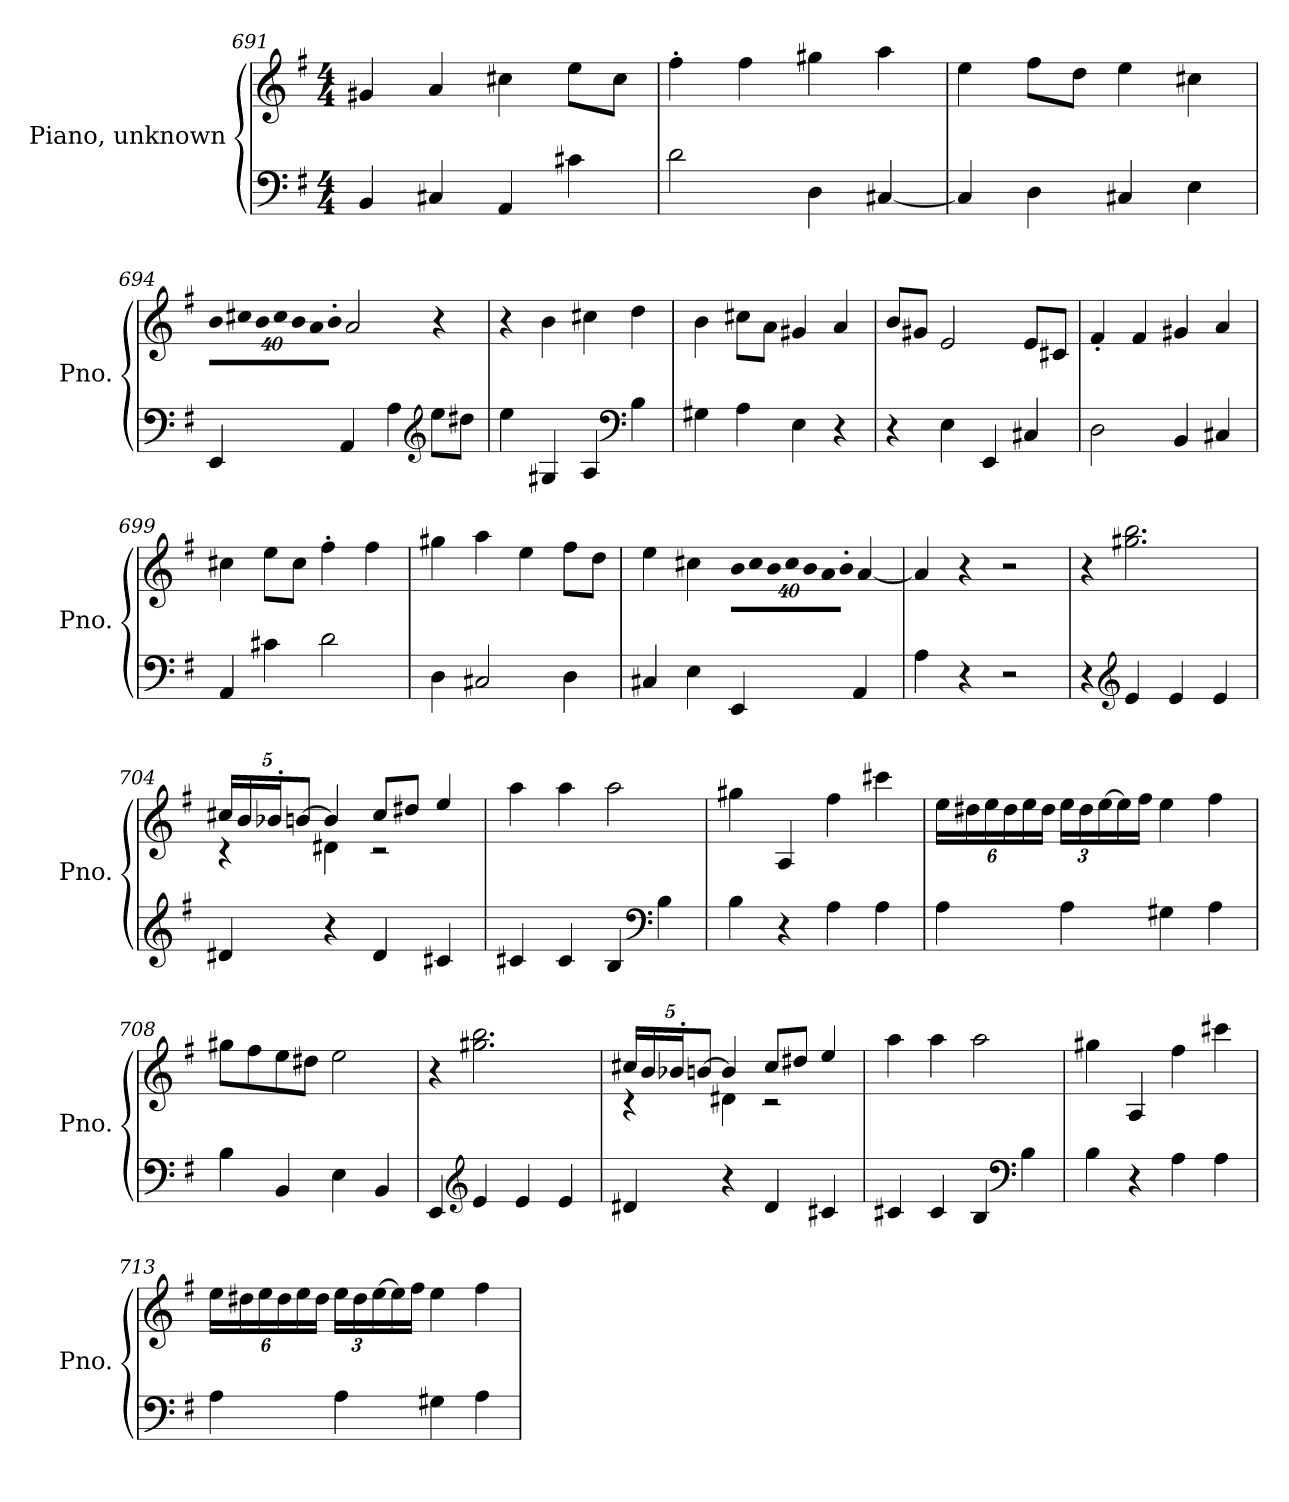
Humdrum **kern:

**kern	**kern
*part1	*part1
*staff2	*staff1
*I"Piano, unknown	*
*I'Pno.	*
!!LO:LB:g=z
*clefF4	*clefG2
*k[f#]	*k[f#]
*M4/4	*M4/4
=691	=691
4BB/	4g#X/
4C#X/	4a/
4AA/	4cc#X\
4c#X\	8ee\L
.	8cc#\J
=692	=692
2d\	4ff#'\
.	4ff#\
4D\	4gg#X\
[4C#X/	4aa\
=693	=693
4C#/]	4ee\
4D\	8ff#\L
.	8dd\J
4C#X/	4ee\
4E\	4cc#X\
=694	=694
*	*Xbrackettup
!	!LO:N:vis=32
4EE/	640%23b\LLL
!	!LO:N:vis=32
.	640%23cc#X\
!	!LO:N:vis=32
.	640%23b\
!	!LO:N:vis=32
.	640%23cc#\
!	!LO:N:vis=32
.	640%23b\
!	!LO:N:vis=32
.	640%23a\
!	!LO:N:vis=32
.	640%23b'\JJJ
4AA/	.
.	2a/
4A\	.
*clefG2	*
8ee\L	.
.	4r
8dd#X\J	.
640ryy	.
!!LO:LB:g=z
=695	=695
4ee\	4r
4G#X/	4b\
4A/	4cc#X\
*clefF4	*
4B\	4dd\
=696	=696
4G#X\	4b\
4A\	8cc#X\L
.	8a\J
4E\	4g#X/
4r	4a/
=697	=697
4r	8b/L
.	8g#X/J
4E\	2e/
4EE/	.
4C#X/	8e/L
.	8c#X/J
=698	=698
2D\	4f#'/
.	4f#/
4BB/	4g#X/
4C#X/	4a/
=699	=699
4AA/	4cc#X\
4c#X\	8ee\L
.	8cc#\J
2d\	4ff#'\
.	4ff#\
!!LO:LB:g=z
=700	=700
4D\	4gg#X\
2C#X/	4aa\
.	4ee\
4D\	8ff#\L
.	8dd\J
=701	=701
4C#X/	4ee\
4E\	4cc#X\
!	!LO:N:vis=32
4EE/	640%23b\LLL
!	!LO:N:vis=32
.	640%23cc#\
!	!LO:N:vis=32
.	640%23b\
!	!LO:N:vis=32
.	640%23cc#\
!	!LO:N:vis=32
.	640%23b\
!	!LO:N:vis=32
.	640%23a\
!	!LO:N:vis=32
.	640%23b'\JJJ
4AA/	.
.	[4a/
640ryy	.
=702	=702
4A\	4a/]
4r	4r
2r	2r
=703	=703
4r	4r
*clefG2	*
4e/	2.gg#X\ 2.bb\
4e/	.
4e/	.
=704	=704
*	*^
4d#X/	20cc#X/LL	4r
.	20b/	.
.	20b-X'/J	.
.	[10bn/J	.
4r	4b/]	4d#X\
4d#/	8cc#/L	2r
.	8dd#X/J	.
4c#X/	4ee/	.
*	*v	*v
!!LO:LB:g=z
=705	=705
4c#X/	4aa\
4c#/	4aa\
4B/	2aa\
*clefF4	*
4B\	.
=706	=706
4B\	4gg#X\
4r	4A/
4A\	4ff#\
4A\	4ccc#X\
=707	=707
4A\	24ee\LL
.	24dd#X\
.	24ee\
.	24dd#\
.	24ee\
.	24dd#\JJ
4A\	24ee\LL
.	24dd#\
.	[24ee\
.	16ee\]
.	16ff#\JJ
4G#X\	4ee\
4A\	4ff#\
=708	=708
4B\	8gg#X\L
.	8ff#\
4BB/	8ee\
.	8dd#X\J
4E\	2ee\
4BB/	.
=709	=709
4EE/	4r
*clefG2	*
4e/	2.gg#X\ 2.bb\
4e/	.
4e/	.
!!LO:LB:g=z
=710	=710
*	*^
4d#X/	20cc#X/LL	4r
.	20b/	.
.	20b-X'/J	.
.	[10bn/J	.
4r	4b/]	4d#X\
4d#/	8cc#/L	2r
.	8dd#X/J	.
4c#X/	4ee/	.
*	*v	*v
=711	=711
4c#X/	4aa\
4c#/	4aa\
4B/	2aa\
*clefF4	*
4B\	.
=712	=712
4B\	4gg#X\
4r	4A/
4A\	4ff#\
4A\	4ccc#X\
=713	=713
4A\	24ee\LL
.	24dd#X\
.	24ee\
.	24dd#\
.	24ee\
.	24dd#\JJ
4A\	24ee\LL
.	24dd#\
.	[24ee\
.	16ee\]
.	16ff#\JJ
4G#X\	4ee\
4A\	4ff#\
=	=
*-	*-
